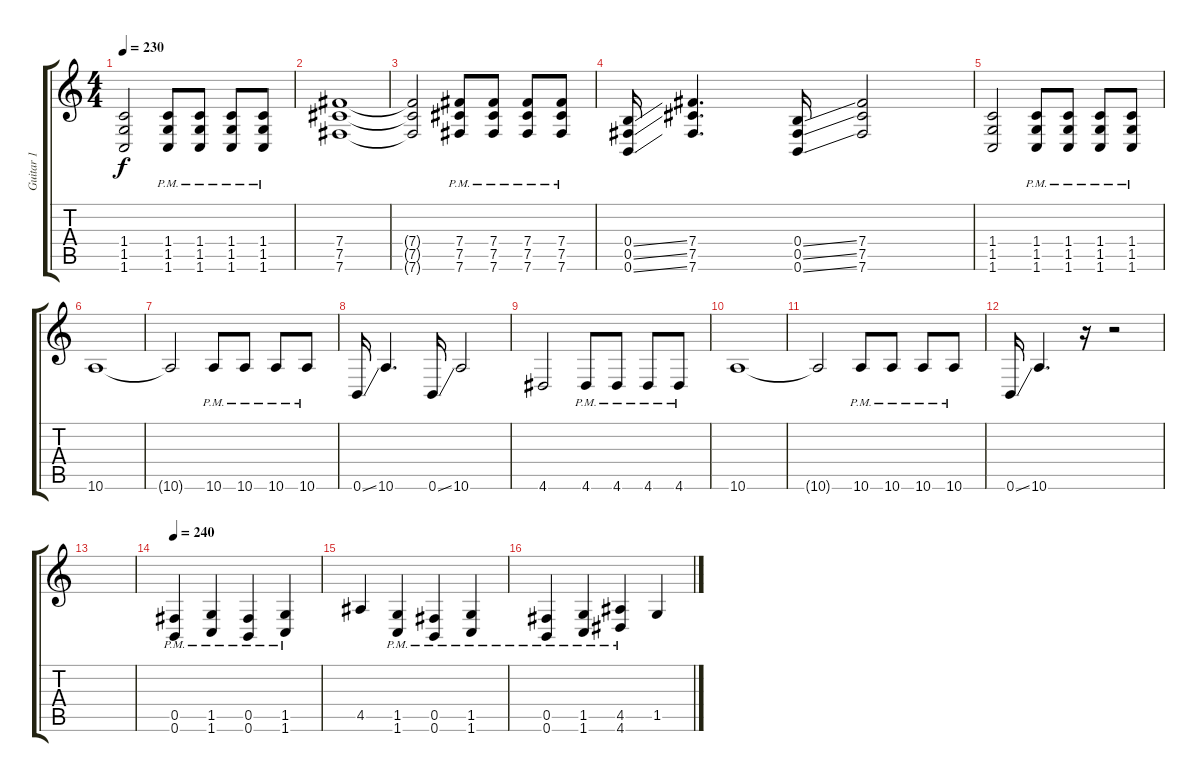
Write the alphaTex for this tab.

\track ("Guitar 1" "Guitar 1") {instrument distortionguitar}
\staff {score tabs}
\tuning (Db4 Ab3 E3 B2 Gb2 B1) {hide}
\ts (4 4)
\tempo 230
\clef g2
\ks c
(1.4 1.5 1.6).2{dy f} (1.4{pm} 1.5{pm} 1.6{pm}).8 (1.4{pm} 1.5{pm} 1.6{pm}).8 (1.4{pm} 1.5{pm} 1.6{pm}).8 (1.4{pm} 1.5{pm} 1.6{pm}).8 |
(7.4 7.5 7.6).1 |
(7.4{t} 7.5{t} 7.6{t}).2 (7.4{pm} 7.5{pm} 7.6{pm}).8 (7.4{pm} 7.5{pm} 7.6{pm}).8 (7.4{pm} 7.5{pm} 7.6{pm}).8 (7.4{pm} 7.5{pm} 7.6{pm}).8 |
(0.4{ss} 0.5{ss} 0.6{ss}).16 (7.4 7.5 7.6).4{d} (0.4{ss} 0.5{ss} 0.6{ss}).16 (7.4 7.5 7.6).2 |
(1.4 1.5 1.6).2 (1.4{pm} 1.5{pm} 1.6{pm}).8 (1.4{pm} 1.5{pm} 1.6{pm}).8 (1.4{pm} 1.5{pm} 1.6{pm}).8 (1.4{pm} 1.5{pm} 1.6{pm}).8 |
10.6.1 |
10.6{t}.2 10.6{pm}.8 10.6{pm}.8 10.6{pm}.8 10.6{pm}.8 |
0.6{ss}.16 10.6.4{d} 0.6{ss}.16 10.6.2 |
4.6.2 4.6{pm}.8 4.6{pm}.8 4.6{pm}.8 4.6{pm}.8 |
10.6.1 |
10.6{t}.2 10.6{pm}.8 10.6{pm}.8 10.6{pm}.8 10.6{pm}.8 |
0.6{ss}.16 10.6.4{d} r.16 r.2 |
|
\tempo 240
(0.5{pm} 0.6{pm}).4 (1.5{pm} 1.6{pm}).4 (0.5{pm} 0.6{pm}).4 (1.5{pm} 1.6{pm}).4 |
4.5.4 (1.5{pm} 1.6{pm}).4 (0.5{pm} 0.6{pm}).4 (1.5{pm} 1.6{pm}).4 |
(0.5{pm} 0.6{pm}).4 (1.5{pm} 1.6{pm}).4 (4.5{pm} 4.6{pm}).4 1.5.4
